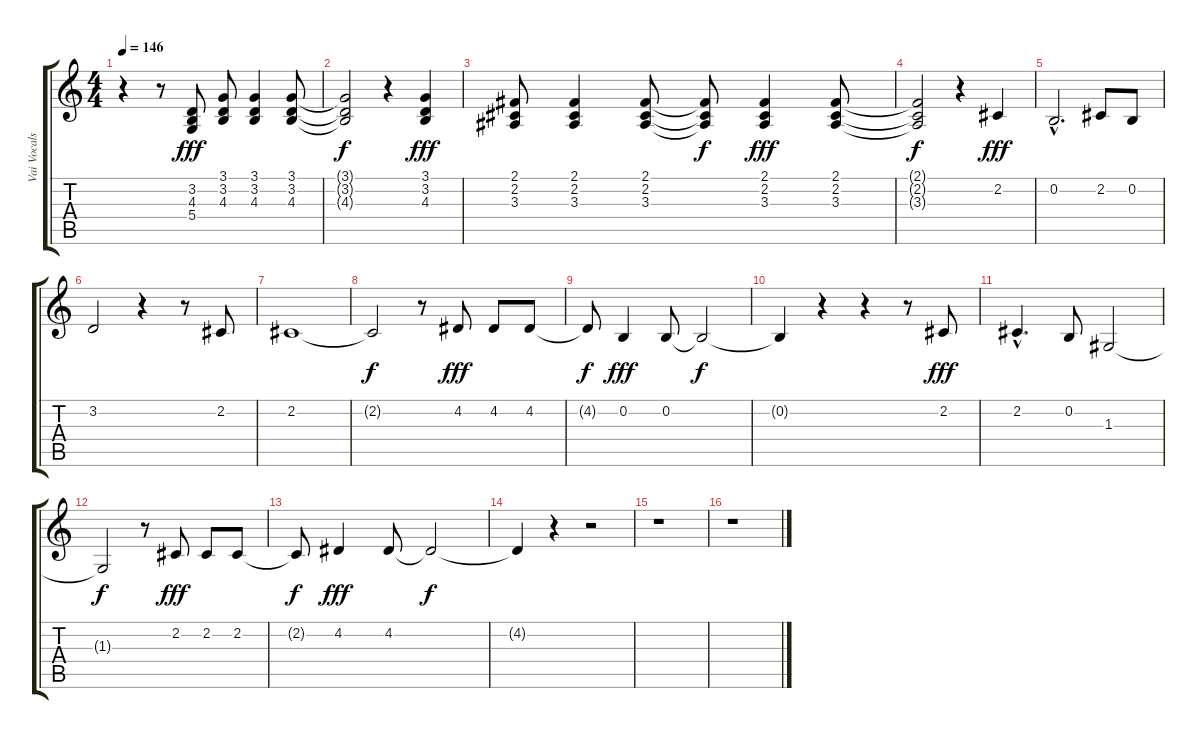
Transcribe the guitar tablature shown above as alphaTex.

\track ("Vai Vocals" "Vai Vocals") {instrument lead6voice}
\staff {score tabs}
\tuning (E4 B3 G3 D3 A2 E2) {hide}
\ts (4 4)
\tempo 146
\clef g2
\ks c
r.4{dy f} r.8 (3.2 4.3 5.4).8{dy fff} (3.1 3.2 4.3).8 (3.1 3.2 4.3).4 (3.1 3.2 4.3).8 |
(3.1{t} 3.2{t} 4.3{t}).2{dy f} r.4 (3.1 3.2 4.3).4{dy fff} |
(2.1 2.2 3.3).8 (2.1 2.2 3.3).4 (2.1 2.2 3.3).8 (2.1{t} 2.2{t} 3.3{t}).8{dy f} (2.1 2.2 3.3).4{dy fff} (2.1 2.2 3.3).8 |
(2.1{t} 2.2{t} 3.3{t}).2{dy f} r.4 2.2.4{dy fff} |
0.2{hac}.2{d} 2.2.8 0.2.8 |
3.2.2 r.4 r.8 2.2.8 |
2.2.1 |
2.2{t}.2{dy f} r.8 4.2.8{dy fff} 4.2.8 4.2.8 |
4.2{t}.8{dy f} 0.2.4{dy fff} 0.2.8 0.2{t}.2{dy f} |
0.2{t}.4 r.4 r.4 r.8 2.2.8{dy fff} |
2.2{hac}.4{d} 0.2.8 1.3.2 |
1.3{t}.2{dy f} r.8 2.2.8{dy fff} 2.2.8 2.2.8 |
2.2{t}.8{dy f} 4.2.4{dy fff} 4.2.8 4.2{t}.2{dy f} |
4.2{t}.4 r.4 r.2 |
r.1 |
r.1
